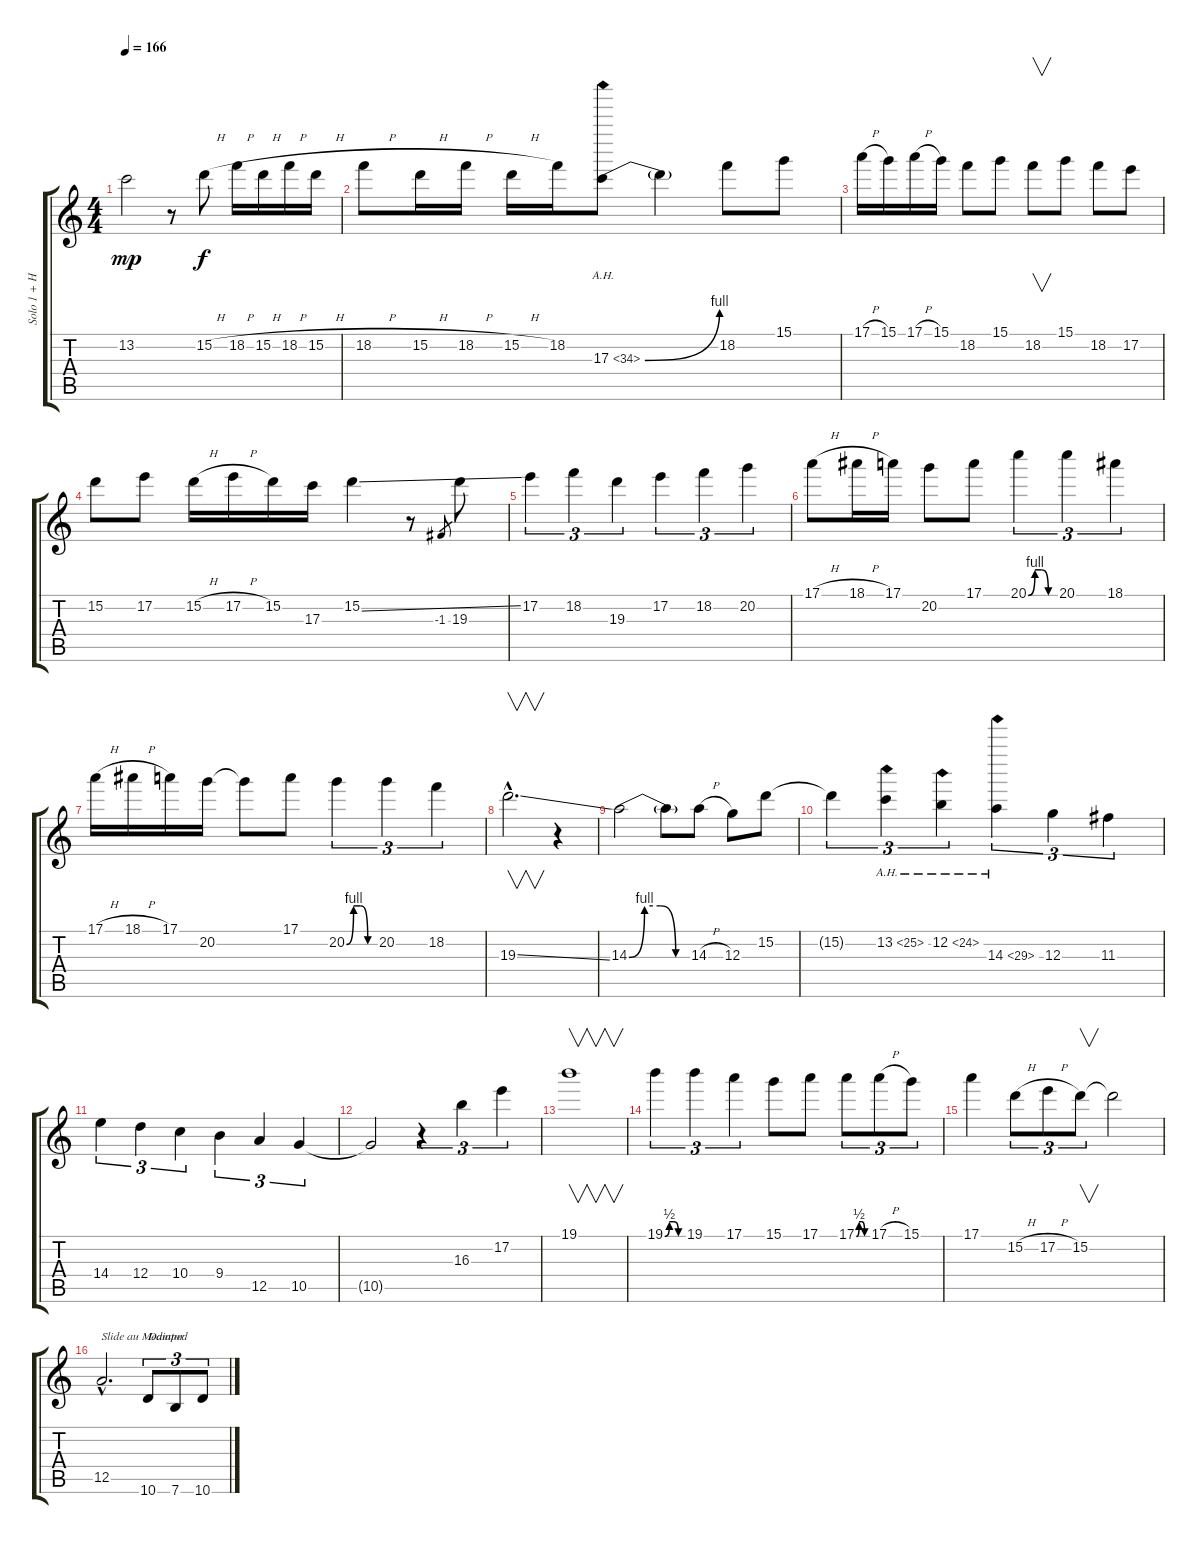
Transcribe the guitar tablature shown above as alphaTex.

\track ("Solo 1 + Harmonisé" "Solo 1 + H") {instrument distortionguitar}
\staff {score tabs}
\tuning (E4 B3 G3 D3 A2 E2) {hide}
\ts (4 4)
\tempo 166
\clef g2
\ks c
13.2.2{dy mp} r.8 15.2{h}.8{dy f} 18.2{h}.16 15.2{h}.16 18.2{h}.16 15.2{h}.16 |
18.2{h}.8 15.2{h}.16 18.2{h}.16 15.2{h}.16 18.2.16 17.3{be (bend 0 0 60 4) ah 17}.8 17.3{t}.4 18.2.8 15.1.8 |
17.1{h}.16 15.1.16 17.1{h}.16 15.1.16 18.2.8 15.1.8 18.2.8{v} 15.1.8 18.2.8 17.2.8 |
15.2.8 17.2.8 15.2{h}.16 17.2{h}.16 15.2.16 17.3.16 15.2{ss}.4 r.8 -1.3.8{gr} 19.3.8 |
17.2.4{tu (3 2)} 18.2.4{tu (3 2)} 19.3.4{tu (3 2)} 17.2.4{tu (3 2)} 18.2.4{tu (3 2)} 20.2.4{tu (3 2)} |
17.1{h}.8 18.1{h}.16 17.1.16 20.2.8 17.1.8 20.1{be (custom 0 0 15 4 30 4 45 0 60 0)}.4{tu (3 2)} 20.1.4{tu (3 2)} 18.1.4{tu (3 2)} |
17.1{h}.16 18.1{h}.16 17.1.16 20.2.16 20.2{t}.8 17.1.8 20.2{be (custom 0 0 15 4 30 4 45 0 60 0)}.4{tu (3 2)} 20.2.4{tu (3 2)} 18.2.4{tu (3 2)} |
19.3{ss hac}.2{v d} r.4 |
14.3{be (custom 0 0 15 4 30 4 45 0 60 0)}.2 14.3{t}.8 14.3{h}.8 12.3.8 15.2.8 |
15.2{t}.4{tu (3 2)} 13.2{ah 12}.4{tu (3 2)} 12.2{ah 12}.4{tu (3 2)} 14.3{ah 15}.4{tu (3 2)} 12.3.4{tu (3 2)} 11.3.4{tu (3 2)} |
14.4.4{tu (3 2)} 12.4.4{tu (3 2)} 10.4.4{tu (3 2)} 9.4.4{tu (3 2)} 12.5.4{tu (3 2)} 10.5.4{tu (3 2)} |
10.5{t}.2 r.4{tu (3 2)} 16.3.4{tu (3 2)} 17.2.4{tu (3 2)} |
19.1.1{v} |
19.1{be (custom 0 0 15 2 30 2 45 0 60 0)}.4{tu (3 2)} 19.1.4{tu (3 2)} 17.1.4{tu (3 2)} 15.1.8 17.1.8 17.1{be (custom 0 0 15 2 30 2 45 0 60 0)}.8{tu (3 2)} 17.1{h}.8{tu (3 2)} 15.1.8{tu (3 2)} |
17.1.4 15.2{h}.8{tu (3 2)} 17.2{h}.8{tu (3 2)} 15.2.8{v tu (3 2)} 15.2{t}.2 |
12.5{ss hac}.2{d txt "Slide au Mediator"} 10.6.8{tu (3 2) txt "Damped"} 7.6.8{tu (3 2)} 10.6.8{tu (3 2)}
